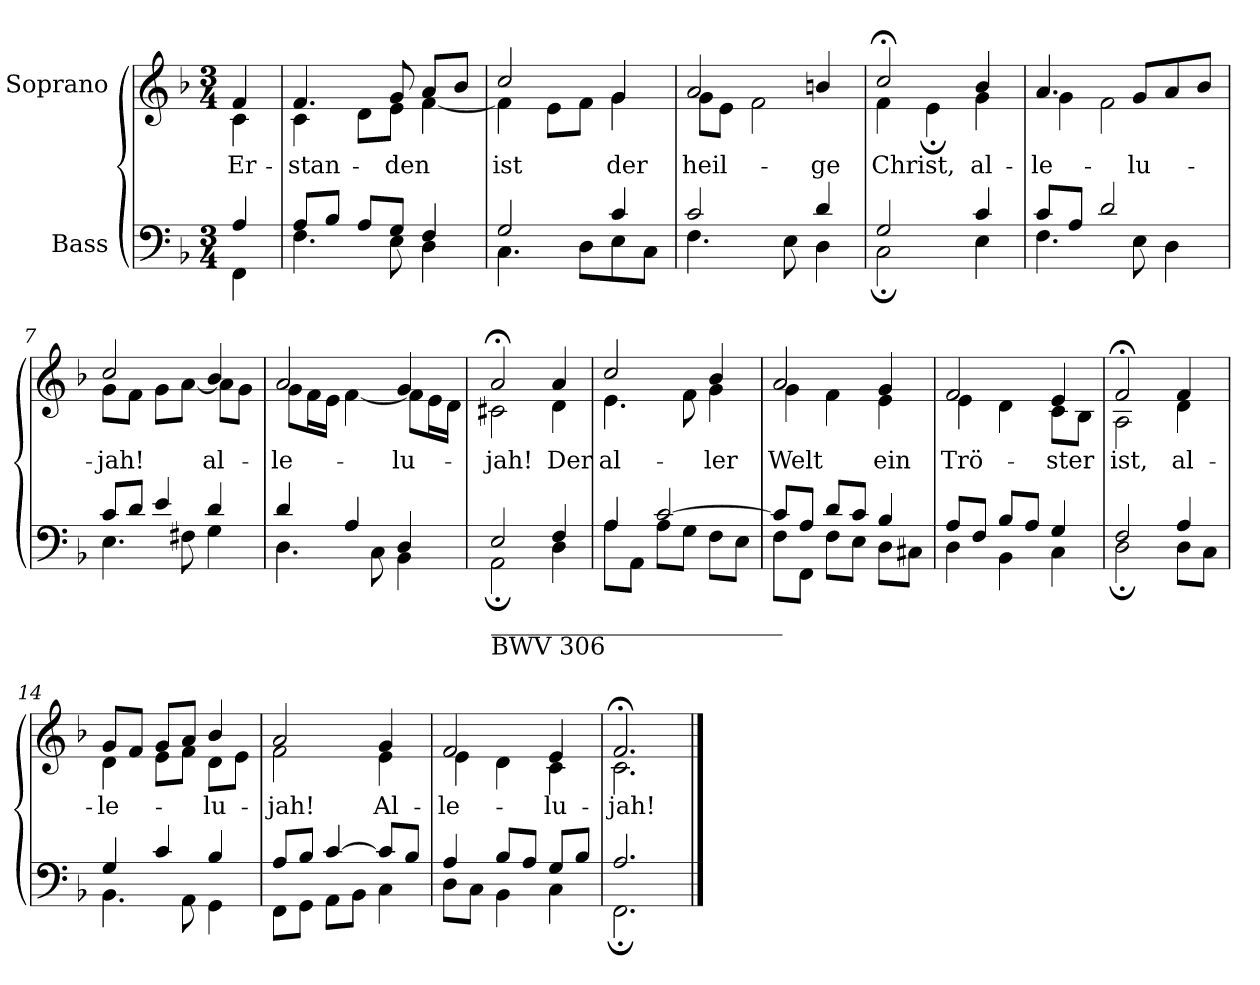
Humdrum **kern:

**kern	**kern	**text
*part2	*part1	*part1
*staff2	*staff1	*staff1
*I"Bass	*I"Soprano	*
*clefF4	*clefG2	*
*k[b-]	*k[b-]	*
*M3/4	*M3/4	*
*MM60	*MM60	*
=1	=1	=1
*^	*	*
!	!	!	!LO:LY:b
*	*	*^	*
4A/	4FF\	4f/	4c\	Er-
=2	=2	=2	=2	=2
!	!	!	!	!LO:LY:b
8A/L	4.F\	4.f/	4c\	-stan-
8B-/J	.	.	.	.
8A/L	.	.	8d\L	.
!	!	!	!	!LO:LY:b
8G/J	8E\	8g/	8e\J	-den
4F/	4D\	8a/L	[4f\	.
.	.	8b-/J	.	.
=3	=3	=3	=3	=3
!	!	!	!	!LO:LY:b
2G/	4.C\	2cc/	4f\]	ist
.	.	.	8e\L	.
.	8D\L	.	8f\J	.
!	!	!	!	!LO:LY:b
4c/	8E\	4g/	4g\	der
.	8C\J	.	.	.
=4	=4	=4	=4	=4
!	!	!	!	!LO:LY:b
2c/	4.F\	2a/	8g\L	heil-
.	.	.	8e\J	.
.	.	.	2f\	.
.	8E\	.	.	.
!	!	!	!	!LO:LY:b
4d/	4D\	4bn/	.	-ge
=5	=5	=5	=5	=5
!	!	!	!	!LO:LY:b
2G/	2C;\	2cc;</	4f\	Christ,
.	.	.	4e;\	.
!	!	!	!	!LO:LY:b
4c/	4E\	4b-/	4g\	al-
=6	=6	=6	=6	=6
!	!	!	!	!LO:LY:b
8c/L	4.F\	4.a/	4g\	-le-
8A/J	.	.	.	.
2d/	.	.	2f\	.
!	!	!	!	!LO:LY:b
.	8E\	8g/L	.	-lu-
.	4D\	8a/	.	.
.	.	8b-/J	.	.
=7	=7	=7	=7	=7
!	!	!	!	!LO:LY:b
8c/L	4.E\	2cc/	8g\L	-jah!
8d/J	.	.	8f\J	.
4e/	.	.	8g\L	.
.	8F#X\	.	[8a\J	.
!	!	!	!	!LO:LY:b
4d/	4G\	4b-/	8a\L]	al-
.	.	.	8g\J	.
=8	=8	=8	=8	=8
!	!	!	!	!LO:LY:b
4d/	4.D\	2a/	8g\L	-le-
.	.	.	16f\L	.
.	.	.	16e\JJ	.
4A/	.	.	[4f\	.
.	8C\	.	.	.
!	!	!	!	!LO:LY:b
4D/	4BB-\	4g/	8f\L]	-lu-
.	.	.	16e\L	.
.	.	.	16d\JJ	.
!!LO:LB:g=z	!!
=9	=9	=9	=9	=9
!LO:TX:b:t=________________________	!	!	!	!
!LO:TX:b:t=BWV 306	!	!	!	!
!	!	!	!	!LO:LY:b
2E/	2AA;\	2a;</	2c#X\	-jah!
!	!	!	!	!LO:LY:b
4F/	4D\	4a/	4d\	Der
=10	=10	=10	=10	=10
!	!	!	!	!LO:LY:b
4A/	8A\L	2cc/	4.e\	al-
.	8AA\J	.	.	.
[2c/	8A\L	.	.	.
.	8G\J	.	8f\	.
!	!	!	!	!LO:LY:b
.	8F\L	4b-/	4g\	-ler
.	8E\J	.	.	.
=11	=11	=11	=11	=11
!	!	!	!	!LO:LY:b
8c/L]	8F\L	2a/	4g\	Welt
8A/J	8FF\J	.	.	.
8d/L	8F\L	.	4f\	.
8c/J	8E\J	.	.	.
!	!	!	!	!LO:LY:b
4B-/	8D\L	4g/	4e\	ein
.	8C#X\J	.	.	.
=12	=12	=12	=12	=12
!	!	!	!	!LO:LY:b
8A/L	4D\	2f/	4e\	Trö-
8F/J	.	.	.	.
8B-/L	4BB-\	.	4d\	.
8A/J	.	.	.	.
!	!	!	!	!LO:LY:b
4G/	4C\	4e/	8c\L	-ster
.	.	.	8B-\J	.
=13	=13	=13	=13	=13
!	!	!	!	!LO:LY:b
2F/	2D;\	2f;</	2A\	ist,
!	!	!	!	!LO:LY:b
4A/	8D\L	4f/	4d\	al-
.	8C\J	.	.	.
=14	=14	=14	=14	=14
!	!	!	!	!LO:LY:b
4G/	4.BB-\	8g/L	4d\	-le-
.	.	8f/J	.	.
4c/	.	8g/L	8e\L	.
.	8AA\	8a/J	8f\J	.
!	!	!	!	!LO:LY:b
4B-/	4GG\	4b-/	8d\L	-lu-
.	.	.	8e\J	.
=15	=15	=15	=15	=15
!	!	!	!	!LO:LY:b
8A/L	8FF\L	2a/	2f\	-jah!
8B-/J	8GG\J	.	.	.
[4c/	8AA\L	.	.	.
.	8BB-\J	.	.	.
!	!	!	!	!LO:LY:b
8c/L]	4C\	4g/	4e\	Al-
8B-/J	.	.	.	.
=16	=16	=16	=16	=16
!	!	!	!	!LO:LY:b
4A/	8D\L	2f/	4e\	-le-
.	8C\J	.	.	.
8B-/L	4BB-\	.	4d\	.
8A/J	.	.	.	.
!	!	!	!	!LO:LY:b
8G/L	4C\	4e/	4c\	-lu-
8B-/J	.	.	.	.
=17	=17	=17	=17	=17
!	!	!	!	!LO:LY:b
2.A/	2.FF;\	2.f;</	2.c\	-jah!
*v	*v	*	*	*
*	*v	*v	*
==	==	==
*-	*-	*-
